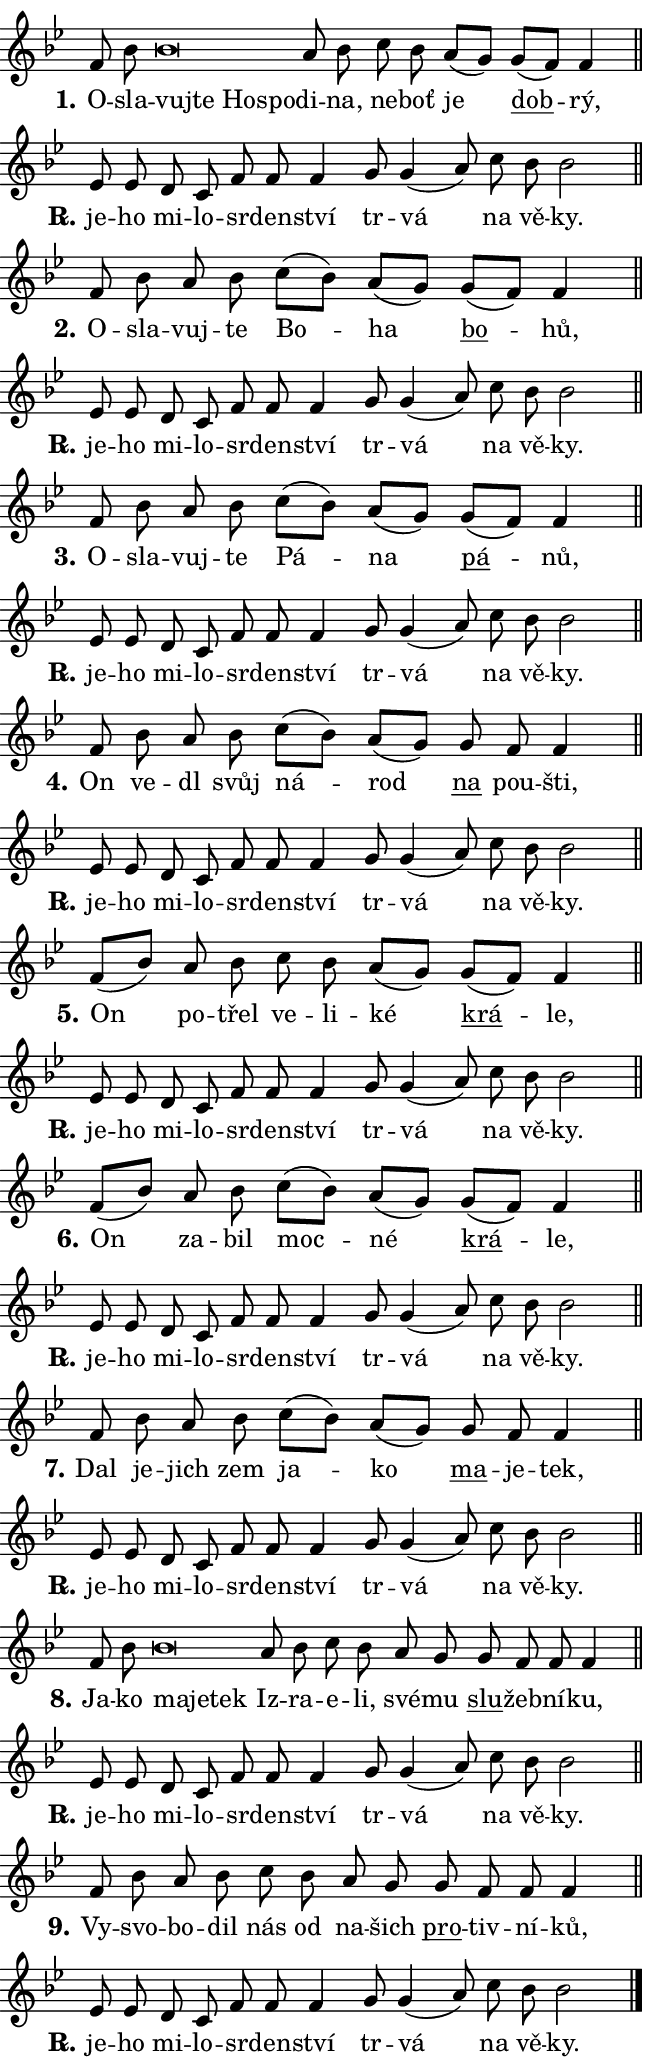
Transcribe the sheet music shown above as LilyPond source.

\version "2.24.0"
\header { tagline = "" }
\paper {
  indent = 0\cm
  top-margin = 0\cm
  right-margin = 0.13\cm % to fit lyric hyphens
  bottom-margin = 0\cm
  left-margin = 0\cm
  paper-width = 11\cm
  page-breaking = #ly:one-page-breaking
  system-system-spacing.basic-distance = #11
  score-system-spacing.basic-distance = #11
  ragged-last = ##f
}


%% Author: Thomas Morley
%% https://lists.gnu.org/archive/html/lilypond-user/2020-05/msg00002.html
#(define (line-position grob)
"Returns position of @var[grob} in current system:
   @code{'start}, if at first time-step
   @code{'end}, if at last time-step
   @code{'middle} otherwise
"
  (let* ((col (ly:item-get-column grob))
         (ln (ly:grob-object col 'left-neighbor))
         (rn (ly:grob-object col 'right-neighbor))
         (col-to-check-left (if (ly:grob? ln) ln col))
         (col-to-check-right (if (ly:grob? rn) rn col))
         (break-dir-left
           (and
             (ly:grob-property col-to-check-left 'non-musical #f)
             (ly:item-break-dir col-to-check-left)))
         (break-dir-right
           (and
             (ly:grob-property col-to-check-right 'non-musical #f)
             (ly:item-break-dir col-to-check-right))))
        (cond ((eqv? 1 break-dir-left) 'start)
              ((eqv? -1 break-dir-right) 'end)
              (else 'middle))))

#(define (tranparent-at-line-position vctor)
  (lambda (grob)
  "Relying on @code{line-position} select the relevant enry from @var{vctor}.
Used to determine transparency,"
    (case (line-position grob)
      ((end) (not (vector-ref vctor 0)))
      ((middle) (not (vector-ref vctor 1)))
      ((start) (not (vector-ref vctor 2))))))

noteHeadBreakVisibility =
#(define-music-function (break-visibility)(vector?)
"Makes @code{NoteHead}s transparent relying on @var{break-visibility}"
#{
  \override NoteHead.transparent =
    #(tranparent-at-line-position break-visibility)
#})

#(define delete-ledgers-for-transparent-note-heads
  (lambda (grob)
    "Reads whether a @code{NoteHead} is transparent.
If so this @code{NoteHead} is removed from @code{'note-heads} from
@var{grob}, which is supposed to be @code{LedgerLineSpanner}.
As a result ledgers are not printed for this @code{NoteHead}"
    (let* ((nhds-array (ly:grob-object grob 'note-heads))
           (nhds-list
             (if (ly:grob-array? nhds-array)
                 (ly:grob-array->list nhds-array)
                 '()))
           ;; Relies on the transparent-property being done before
           ;; Staff.LedgerLineSpanner.after-line-breaking is executed.
           ;; This is fragile ...
           (to-keep
             (remove
               (lambda (nhd)
                 (ly:grob-property nhd 'transparent #f))
               nhds-list)))
      ;; TODO find a better method to iterate over grob-arrays, similiar
      ;; to filter/remove etc for lists
      ;; For now rebuilt from scratch
      (set! (ly:grob-object grob 'note-heads)  '())
      (for-each
        (lambda (nhd)
          (ly:pointer-group-interface::add-grob grob 'note-heads nhd))
        to-keep))))

squashNotes = {
  \override NoteHead.X-extent = #'(-0.2 . 0.2)
  \override NoteHead.Y-extent = #'(-0.75 . 0)
  \override NoteHead.stencil =
    #(lambda (grob)
       (let ((pos (ly:grob-property grob 'staff-position)))
         (begin
           (if (< pos -7) (display "ERROR: Lower brevis then expected\n") (display ""))
           (if (<= pos -6) ly:text-interface::print ly:note-head::print))))
}
unSquashNotes = {
  \revert NoteHead.X-extent
  \revert NoteHead.Y-extent
  \revert NoteHead.stencil
}

hideNotes = \noteHeadBreakVisibility #begin-of-line-visible
unHideNotes = \noteHeadBreakVisibility #all-visible

% work-around for resetting accidentals
% https://lilypond.org/doc/v2.23/Documentation/notation/displaying-rhythms#unmetered-music
cadenzaMeasure = {
  \cadenzaOff
  \partial 1024 s1024
  \cadenzaOn
}

#(define-markup-command (accent layout props text) (markup?)
  "Underline accented syllable"
  (interpret-markup layout props
    #{\markup \override #'(offset . 4.3) \underline { #text }#}))

responsum = \markup \concat {
  "R" \hspace #-1.05 \path #0.1 #'((moveto 0 0.07) (lineto 0.9 0.8)) \hspace #0.05 "."
}

spaceSize = #0.6828661417322834 % exact space size for TeX Gyre Schola

\layout {
  \context {
    \Staff
    \remove "Time_signature_engraver"
    \override LedgerLineSpanner.after-line-breaking = #delete-ledgers-for-transparent-note-heads
  }
  \context {
    \Lyrics {
      \override LyricSpace.minimum-distance = \spaceSize
      \override LyricText.font-name = #"TeX Gyre Schola"
      \override LyricText.font-size = 1
      \override StanzaNumber.font-name = #"TeX Gyre Schola Bold"
      \override StanzaNumber.font-size = 1
    }
  }
  \context {
    \Score 
    \override NoteHead.text =
      #(lambda (grob) 
        (let ((pos (ly:grob-property grob 'staff-position)))
          #{\markup {
            \combine
              \halign #-0.55 \raise #(if (= pos -6) 0 0.5) \override #'(thickness . 2) \draw-line #'(3.2 . 0)
              \musicglyph "noteheads.sM1"
          }#}))
  }
}

% magnetic-lyrics.ily
%
%   written by
%     Jean Abou Samra <jean@abou-samra.fr>
%     Werner Lemberg <wl@gnu.org>
%
%   adapted by
%     Jiri Hon <jiri.hon@gmail.com>
%
% Version 2022-Apr-15

% https://www.mail-archive.com/lilypond-user@gnu.org/msg149350.html

#(define (Left_hyphen_pointer_engraver context)
   "Collect syllable-hyphen-syllable occurrences in lyrics and store
them in properties.  This engraver only looks to the left.  For
example, if the lyrics input is @code{foo -- bar}, it does the
following.

@itemize @bullet
@item
Set the @code{text} property of the @code{LyricHyphen} grob between
@q{foo} and @q{bar} to @code{foo}.

@item
Set the @code{left-hyphen} property of the @code{LyricText} grob with
text @q{foo} to the @code{LyricHyphen} grob between @q{foo} and
@q{bar}.
@end itemize

Use this auxiliary engraver in combination with the
@code{lyric-@/text::@/apply-@/magnetic-@/offset!} hook."
   (let ((hyphen #f)
         (text #f))
     (make-engraver
      (acknowledgers
       ((lyric-syllable-interface engraver grob source-engraver)
        (set! text grob)))
      (end-acknowledgers
       ((lyric-hyphen-interface engraver grob source-engraver)
        ;(when (not (grob::has-interface grob 'lyric-space-interface))
          (set! hyphen grob)));)
      ((stop-translation-timestep engraver)
       (when (and text hyphen)
         (ly:grob-set-object! text 'left-hyphen hyphen))
       (set! text #f)
       (set! hyphen #f)))))

#(define (lyric-text::apply-magnetic-offset! grob)
   "If the space between two syllables is less than the value in
property @code{LyricText@/.details@/.squash-threshold}, move the right
syllable to the left so that it gets concatenated with the left
syllable.

Use this function as a hook for
@code{LyricText@/.after-@/line-@/breaking} if the
@code{Left_@/hyphen_@/pointer_@/engraver} is active."
   (let ((hyphen (ly:grob-object grob 'left-hyphen #f)))
     (when hyphen
       (let ((left-text (ly:spanner-bound hyphen LEFT)))
         (when (grob::has-interface left-text 'lyric-syllable-interface)
           (let* ((common (ly:grob-common-refpoint grob left-text X))
                  (this-x-ext (ly:grob-extent grob common X))
                  (left-x-ext
                   (begin
                     ;; Trigger magnetism for left-text.
                     (ly:grob-property left-text 'after-line-breaking)
                     (ly:grob-extent left-text common X)))
                  ;; `delta` is the gap width between two syllables.
                  (delta (- (interval-start this-x-ext)
                            (interval-end left-x-ext)))
                  (details (ly:grob-property grob 'details))
                  (threshold (assoc-get 'squash-threshold details 0.2)))
             (when (< delta threshold)
               (let* (;; We have to manipulate the input text so that
                      ;; ligatures crossing syllable boundaries are not
                      ;; disabled.  For languages based on the Latin
                      ;; script this is essentially a beautification.
                      ;; However, for non-Western scripts it can be a
                      ;; necessity.
                      (lt (ly:grob-property left-text 'text))
                      (rt (ly:grob-property grob 'text))
                      (is-space (grob::has-interface hyphen 'lyric-space-interface))
                      (space (if is-space " " ""))
                      (extra-delta (if is-space spaceSize 0))
                      ;; Append new syllable.
                      (ltrt-space (if (and (string? lt) (string? rt))
                                (string-append lt space rt)
                                (make-concat-markup (list lt space rt))))
                      ;; Right-align `ltrt` to the right side.
                      (ltrt-space-markup (grob-interpret-markup
                               grob
                               (make-translate-markup
                                (cons (interval-length this-x-ext) 0)
                                (make-right-align-markup ltrt-space)))))
                 (begin
                   ;; Don't print `left-text`.
                   (ly:grob-set-property! left-text 'stencil #f)
                   ;; Set text and stencil (which holds all collected
                   ;; syllables so far) and shift it to the left.
                   (ly:grob-set-property! grob 'text ltrt-space)
                   (ly:grob-set-property! grob 'stencil ltrt-space-markup)
                   (ly:grob-translate-axis! grob (- (- delta extra-delta)) X))))))))))


#(define (lyric-hyphen::displace-bounds-first grob)
   ;; Make very sure this callback isn't triggered too early.
   (let ((left (ly:spanner-bound grob LEFT))
         (right (ly:spanner-bound grob RIGHT)))
     (ly:grob-property left 'after-line-breaking)
     (ly:grob-property right 'after-line-breaking)
     (ly:lyric-hyphen::print grob)))

squashThreshold = #0.4

\layout {
  \context {
    \Lyrics
    \consists #Left_hyphen_pointer_engraver
    \override LyricText.after-line-breaking =
      #lyric-text::apply-magnetic-offset!
    \override LyricHyphen.stencil = #lyric-hyphen::displace-bounds-first
    \override LyricText.details.squash-threshold = \squashThreshold
    \override LyricHyphen.minimum-distance = 0
    \override LyricHyphen.minimum-length = \squashThreshold
  }
}

squashText = \override LyricText.details.squash-threshold = 9999
unSquashText = \override LyricText.details.squash-threshold = \squashThreshold

leftText = \override LyricText.self-alignment-X = #LEFT
unLeftText = \revert LyricText.self-alignment-X

starOffset = #(lambda (grob) 
                (let ((x_offset (ly:self-alignment-interface::aligned-on-x-parent grob)))
                  (if (= x_offset 0) 0 (+ x_offset 1.2))))

star = #(define-music-function (syllable)(string?)
"Append star separator at the end of a syllable"
#{
  \once \override LyricText.X-offset = #starOffset
  \lyricmode { \markup {
    #syllable
    \override #'((font-name . "TeX Gyre Schola Bold")) \hspace #0.2 \lower #0.65 \larger "*"
  } }
#})

starAccent = #(define-music-function (syllable)(string?)
"Append star separator at the end of a syllable and make accent"
#{
  \once \override LyricText.X-offset = #starOffset
  \lyricmode { \markup {
    \accent #syllable
    \override #'((font-name . "TeX Gyre Schola Bold")) \hspace #0.2 \lower #0.65 \larger "*"
  } }
#})

breath = #(define-music-function (syllable)(string?)
"Append breathing indicator at the end of a syllable"
#{
  \lyricmode { \markup { #syllable "+" } }
#})

optionalBreath = #(define-music-function (syllable)(string?)
"Append optional breathing indicator at the end of a syllable"
#{
  \lyricmode { \markup { #syllable "(+)" } }
#})


\score {
    <<
        \new Voice = "melody" { \cadenzaOn \key bes \major \relative { f'8 bes \bar "" \squashNotes bes\breve*1/16 \hideNotes \breve*1/16 \bar "" \breve*1/16 \breve*1/16 \bar "" \unHideNotes \unSquashNotes a8 bes \bar "" c bes \bar "" a[( g)] \bar "" \bar "" g[( f)] f4 \cadenzaMeasure \bar "||" \break } }
        \new Lyrics \lyricsto "melody" { \lyricmode { \set stanza = "1."
O -- sla -- \leftText vuj -- \squashText te Ho -- spo -- \unLeftText \unSquashText di -- na, ne -- boť je \markup \accent dob -- rý, } }
    >>
    \layout {}
}

\score {
    <<
        \new Voice = "melody" { \cadenzaOn \key bes \major \relative { es'8 es d c \bar "" f f f4 \bar "" g8 g4( a8)] \bar "" c bes bes2 \cadenzaMeasure \bar "||" \break } }
        \new Lyrics \lyricsto "melody" { \lyricmode { \set stanza = \responsum
je -- ho mi -- lo -- sr -- den -- ství tr -- vá na vě -- ky. } }
    >>
    \layout {}
}

\score {
    <<
        \new Voice = "melody" { \cadenzaOn \key bes \major \relative { f'8 bes8 a8 bes \bar "" c[( bes)] \bar "" a[( g)] \bar "" \bar "" g[( f)] f4 \cadenzaMeasure \bar "||" \break } }
        \new Lyrics \lyricsto "melody" { \lyricmode { \set stanza = "2."
O -- sla -- vuj -- te Bo -- ha \markup \accent bo -- hů, } }
    >>
    \layout {}
}

\score {
    <<
        \new Voice = "melody" { \cadenzaOn \key bes \major \relative { es'8 es d c \bar "" f f f4 \bar "" g8 g4( a8)] \bar "" c bes bes2 \cadenzaMeasure \bar "||" \break } }
        \new Lyrics \lyricsto "melody" { \lyricmode { \set stanza = \responsum
je -- ho mi -- lo -- sr -- den -- ství tr -- vá na vě -- ky. } }
    >>
    \layout {}
}

\score {
    <<
        \new Voice = "melody" { \cadenzaOn \key bes \major \relative { f'8 bes8 a8 bes \bar "" c[( bes)] \bar "" a[( g)] \bar "" \bar "" g[( f)] f4 \cadenzaMeasure \bar "||" \break } }
        \new Lyrics \lyricsto "melody" { \lyricmode { \set stanza = "3."
O -- sla -- vuj -- te Pá -- na \markup \accent pá -- nů, } }
    >>
    \layout {}
}

\score {
    <<
        \new Voice = "melody" { \cadenzaOn \key bes \major \relative { es'8 es d c \bar "" f f f4 \bar "" g8 g4( a8)] \bar "" c bes bes2 \cadenzaMeasure \bar "||" \break } }
        \new Lyrics \lyricsto "melody" { \lyricmode { \set stanza = \responsum
je -- ho mi -- lo -- sr -- den -- ství tr -- vá na vě -- ky. } }
    >>
    \layout {}
}

\score {
    <<
        \new Voice = "melody" { \cadenzaOn \key bes \major \relative { f'8 bes8 a8 bes \bar "" c[( bes)] \bar "" a[( g)] \bar "" \bar "" g f f4 \cadenzaMeasure \bar "||" \break } }
        \new Lyrics \lyricsto "melody" { \lyricmode { \set stanza = "4."
On ve -- dl svůj ná -- rod \markup \accent na pou -- šti, } }
    >>
    \layout {}
}

\score {
    <<
        \new Voice = "melody" { \cadenzaOn \key bes \major \relative { es'8 es d c \bar "" f f f4 \bar "" g8 g4( a8)] \bar "" c bes bes2 \cadenzaMeasure \bar "||" \break } }
        \new Lyrics \lyricsto "melody" { \lyricmode { \set stanza = \responsum
je -- ho mi -- lo -- sr -- den -- ství tr -- vá na vě -- ky. } }
    >>
    \layout {}
}

\score {
    <<
        \new Voice = "melody" { \cadenzaOn \key bes \major \relative { f'8[( bes8)] a8 bes \bar "" c bes \bar "" a[( g)] \bar "" \bar "" g[( f)] f4 \cadenzaMeasure \bar "||" \break } }
        \new Lyrics \lyricsto "melody" { \lyricmode { \set stanza = "5."
On po -- třel ve -- li -- ké \markup \accent krá -- le, } }
    >>
    \layout {}
}

\score {
    <<
        \new Voice = "melody" { \cadenzaOn \key bes \major \relative { es'8 es d c \bar "" f f f4 \bar "" g8 g4( a8)] \bar "" c bes bes2 \cadenzaMeasure \bar "||" \break } }
        \new Lyrics \lyricsto "melody" { \lyricmode { \set stanza = \responsum
je -- ho mi -- lo -- sr -- den -- ství tr -- vá na vě -- ky. } }
    >>
    \layout {}
}

\score {
    <<
        \new Voice = "melody" { \cadenzaOn \key bes \major \relative { f'8[( bes8)] a8 bes \bar "" c[( bes)] \bar "" a[( g)] \bar "" \bar "" g[( f)] f4 \cadenzaMeasure \bar "||" \break } }
        \new Lyrics \lyricsto "melody" { \lyricmode { \set stanza = "6."
On za -- bil moc -- né \markup \accent krá -- le, } }
    >>
    \layout {}
}

\score {
    <<
        \new Voice = "melody" { \cadenzaOn \key bes \major \relative { es'8 es d c \bar "" f f f4 \bar "" g8 g4( a8)] \bar "" c bes bes2 \cadenzaMeasure \bar "||" \break } }
        \new Lyrics \lyricsto "melody" { \lyricmode { \set stanza = \responsum
je -- ho mi -- lo -- sr -- den -- ství tr -- vá na vě -- ky. } }
    >>
    \layout {}
}

\score {
    <<
        \new Voice = "melody" { \cadenzaOn \key bes \major \relative { f'8 bes8 a8 bes \bar "" c[( bes)] \bar "" a[( g)] \bar "" \bar "" g f f4 \cadenzaMeasure \bar "||" \break } }
        \new Lyrics \lyricsto "melody" { \lyricmode { \set stanza = "7."
Dal je -- jich zem ja -- ko \markup \accent ma -- je -- tek, } }
    >>
    \layout {}
}

\score {
    <<
        \new Voice = "melody" { \cadenzaOn \key bes \major \relative { es'8 es d c \bar "" f f f4 \bar "" g8 g4( a8)] \bar "" c bes bes2 \cadenzaMeasure \bar "||" \break } }
        \new Lyrics \lyricsto "melody" { \lyricmode { \set stanza = \responsum
je -- ho mi -- lo -- sr -- den -- ství tr -- vá na vě -- ky. } }
    >>
    \layout {}
}

\score {
    <<
        \new Voice = "melody" { \cadenzaOn \key bes \major \relative { f'8 bes \bar "" \squashNotes bes\breve*1/16 \hideNotes \breve*1/16 \breve*1/16 \bar "" \unHideNotes \unSquashNotes a8 bes \bar "" c bes \bar "" a g \bar "" \bar "" g f f f4 \cadenzaMeasure \bar "||" \break } }
        \new Lyrics \lyricsto "melody" { \lyricmode { \set stanza = "8."
Ja -- ko \leftText ma -- \squashText je -- tek \unLeftText \unSquashText Iz -- ra -- e -- li, své -- mu \markup \accent slu -- žeb -- ní -- ku, } }
    >>
    \layout {}
}

\score {
    <<
        \new Voice = "melody" { \cadenzaOn \key bes \major \relative { es'8 es d c \bar "" f f f4 \bar "" g8 g4( a8)] \bar "" c bes bes2 \cadenzaMeasure \bar "||" \break } }
        \new Lyrics \lyricsto "melody" { \lyricmode { \set stanza = \responsum
je -- ho mi -- lo -- sr -- den -- ství tr -- vá na vě -- ky. } }
    >>
    \layout {}
}

\score {
    <<
        \new Voice = "melody" { \cadenzaOn \key bes \major \relative { f'8 bes8 a8 bes \bar "" c bes \bar "" a g \bar "" \bar "" g f f f4 \cadenzaMeasure \bar "||" \break } }
        \new Lyrics \lyricsto "melody" { \lyricmode { \set stanza = "9."
Vy -- svo -- bo -- dil nás od na -- šich \markup \accent pro -- tiv -- ní -- ků, } }
    >>
    \layout {}
}

\score {
    <<
        \new Voice = "melody" { \cadenzaOn \key bes \major \relative { es'8 es d c \bar "" f f f4 \bar "" g8 g4( a8)] \bar "" c bes bes2 \cadenzaMeasure \bar "||" \break } \bar "|." }
        \new Lyrics \lyricsto "melody" { \lyricmode { \set stanza = \responsum
je -- ho mi -- lo -- sr -- den -- ství tr -- vá na vě -- ky. } }
    >>
    \layout {}
}
